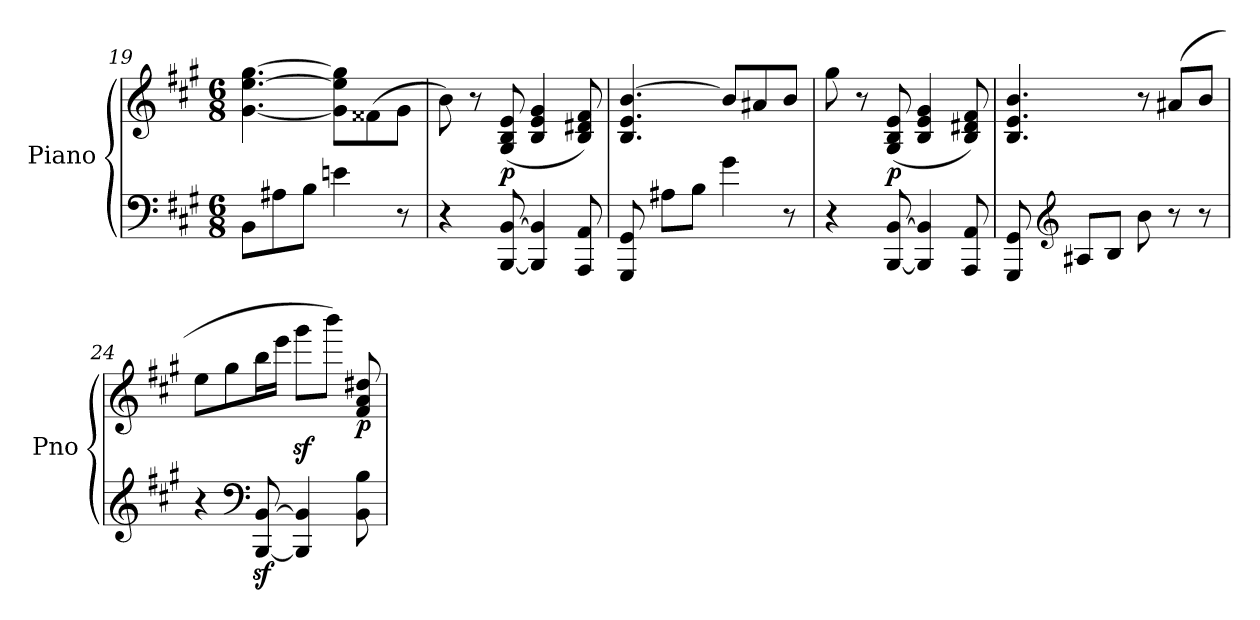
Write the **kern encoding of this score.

**kern	**kern	**dynam
*part1	*part1	*part1
*staff2	*staff1	*staff1/2
*I"Piano	*	*
*I'Pno	*	*
*clefF4	*clefG2	*
*k[f#c#g#]	*k[f#c#g#]	*
*M6/8	*M6/8	*
=19	=19	=19
!	!	!LO:DY:a=2
8BB\L	[4.g#\ [4.ee\ [4.gg#\	other-dynamics
8A#X\	.	.
8B\J	.	.
4en\	8g#\] 8ee\] 8gg#\]L	.
.	(8f##X\	.
8r	8g#\J	.
=20	=20	=20
4r	8b\)	.
.	8r	.
!	!	!LO:DY:b
[8BBB/ [8BB/	(8G#/ 8B/ 8e/	p
4BBB/] 4BB/]	4B/ 4e/ 4g#/	.
8AAA/ 8AA/	8B/ 8d#X/ 8f#/)	.
=21	=21	=21
!	!	!LO:DY:b
8GGG#/ 8GG#/	4.B/ 4.e/ [4.b/	other-dynamics
8A#X\L	.	.
8B\J	.	.
4g#\	8b/L]	.
.	8a#X/	.
8r	8b/J	.
=22	=22	=22
4r	8gg#\	.
.	8r	.
!	!	!LO:DY:b
[8BBB/ [8BB/	(8G#/ 8B/ 8e/	p
4BBB/] 4BB/]	4B/ 4e/ 4g#/	.
8AAA/ 8AA/	8B/ 8d#X/ 8f#/)	.
!!LO:PB:g=z
=23	=23	=23
!	!	!LO:DY:b
8GGG#/ 8GG#/	4.B/ 4.e/ 4.b/	other-dynamics
*clefG2	*	*
8A#X/L	.	.
8B/J	.	.
8b\	8r	.
8r	(>8a#X/L	.
8r	8b/J	.
=24	=24	=24
4r	8ee\L	.
.	8gg#\	.
*clefF4	*	*
[8BBB/z< [8BB/z<	16bb\L	.
.	16eee\JJ	.
4BBB/] 4BB/]	8ggg#z<\L	.
.	8bbb\J)	.
!	!	!LO:DY:b
8BB\ 8B\	8f#/ 8a/ 8dd#X/	p
=	=	=
*-	*-	*-
